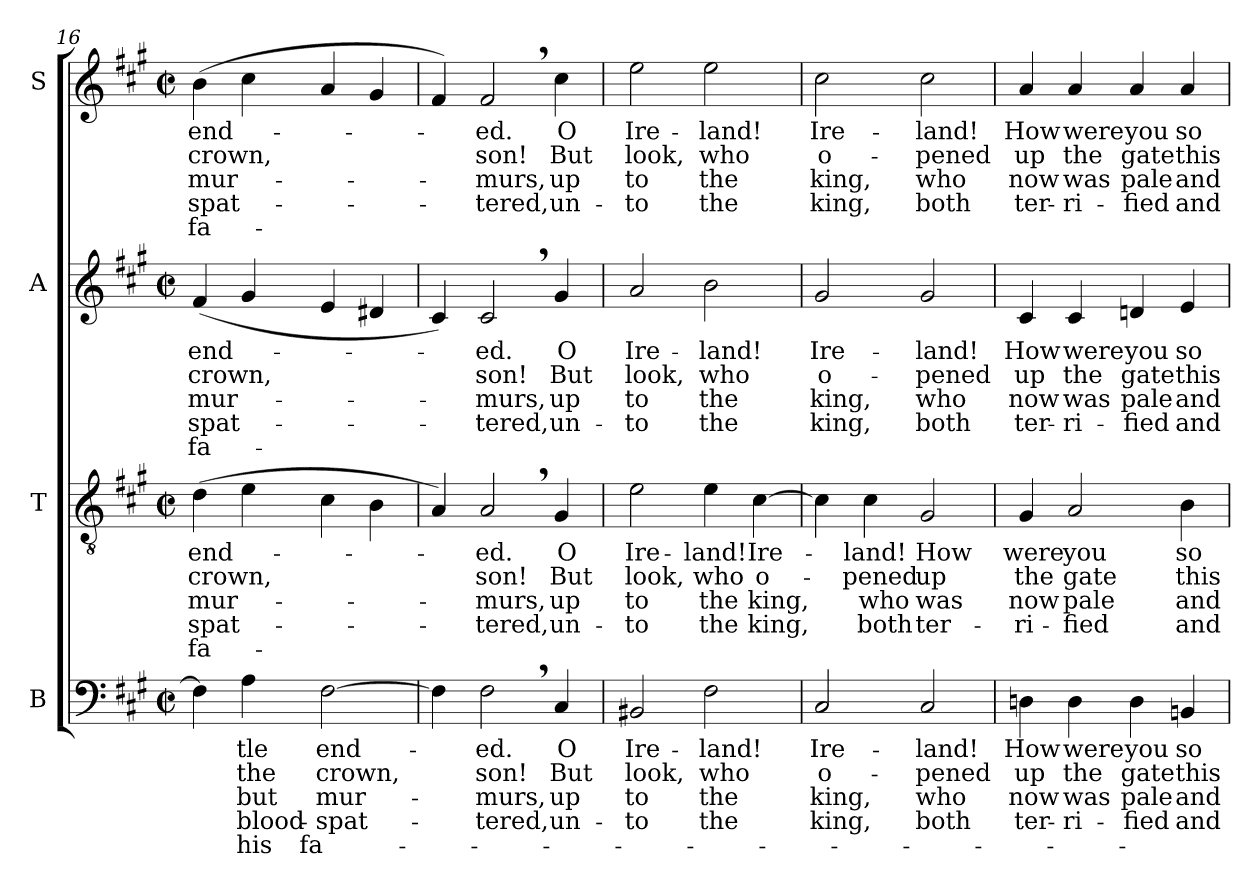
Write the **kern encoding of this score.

**kern	**text	**text	**text	**text	**text	**kern	**text	**text	**text	**text	**text	**kern	**text	**text	**text	**text	**text	**kern	**text	**text	**text	**text	**text
*part4	*part4	*part4	*part4	*part4	*part4	*part3	*part3	*part3	*part3	*part3	*part3	*part2	*part2	*part2	*part2	*part2	*part2	*part1	*part1	*part1	*part1	*part1	*part1
*staff4	*staff4	*staff4	*staff4	*staff4	*staff4	*staff3	*staff3	*staff3	*staff3	*staff3	*staff3	*staff2	*staff2	*staff2	*staff2	*staff2	*staff2	*staff1	*staff1	*staff1	*staff1	*staff1	*staff1
*I"B	*	*	*	*	*	*I"T	*	*	*	*	*	*I"A	*	*	*	*	*	*I"S	*	*	*	*	*
!!LO:PB:g=z
*clefF4	*	*	*	*	*	*clefGv2	*	*	*	*	*	*clefG2	*	*	*	*	*	*clefG2	*	*	*	*	*
*k[f#c#g#]	*	*	*	*	*	*k[f#c#g#]	*	*	*	*	*	*k[f#c#g#]	*	*	*	*	*	*k[f#c#g#]	*	*	*	*	*
*f#:	*	*	*	*	*	*f#:	*	*	*	*	*	*f#:	*	*	*	*	*	*f#:	*	*	*	*	*
*M2/2	*	*	*	*	*	*M2/2	*	*	*	*	*	*M2/2	*	*	*	*	*	*M2/2	*	*	*	*	*
*met(c|)	*	*	*	*	*	*met(c|)	*	*	*	*	*	*met(c|)	*	*	*	*	*	*met(c|)	*	*	*	*	*
=16	=16	=16	=16	=16	=16	=16	=16	=16	=16	=16	=16	=16	=16	=16	=16	=16	=16	=16	=16	=16	=16	=16	=16
!	!	!	!	!	!	!	!LO:LY:b	!LO:LY:b	!LO:LY:b	!LO:LY:b	!LO:LY:b	!	!	!	!	!	!	!	!	!	!	!	!
!	!	!	!	!	!	!	!	!	!	!	!	!	!LO:LY:b	!LO:LY:b	!LO:LY:b	!LO:LY:b	!LO:LY:b	!	!	!	!	!	!
!	!	!	!	!	!	!	!	!	!	!	!	!	!	!	!	!	!	!	!LO:LY:b	!LO:LY:b	!LO:LY:b	!LO:LY:b	!LO:LY:b
4F#\]	.	.	.	.	.	(>4d\	end-	crown,	mur-	-spat-	fa­-	(<4f#/	end-	crown,	mur-	-spat-	fa­-	(>4b\	end-	crown,	mur-	-spat-	fa­-
!	!LO:LY:b	!LO:LY:b	!LO:LY:b	!LO:LY:b	!LO:LY:b	!	!	!	!	!	!	!	!	!	!	!	!	!	!	!	!	!	!
4A\	-tle	the	but	blood-	his	4e\	.	.	.	.	.	4g#/	.	.	.	.	.	4cc#\	.	.	.	.	.
!	!LO:LY:b	!LO:LY:b	!LO:LY:b	!LO:LY:b	!LO:LY:b	!	!	!	!	!	!	!	!	!	!	!	!	!	!	!	!	!	!
!	!	!	!	!	!	!	!	!	!	!	!LO:LY:b	!	!	!	!	!	!	!	!	!	!	!	!
!	!	!	!	!	!	!	!	!	!	!	!	!	!	!	!	!	!LO:LY:b	!	!	!	!	!	!
!	!	!	!	!	!	!	!	!	!	!	!	!	!	!	!	!	!	!	!	!	!	!	!LO:LY:b
[2F#\	end-	crown,	mur-	-spat-	fa­-	4c#\	.	.	.	.	-­	4e/	.	.	.	.	-­	4a/	.	.	.	.	-­
.	.	.	.	.	.	4B\	.	.	.	.	.	4d#X/	.	.	.	.	.	4g#/	.	.	.	.	.
=17	=17	=17	=17	=17	=17	=17	=17	=17	=17	=17	=17	=17	=17	=17	=17	=17	=17	=17	=17	=17	=17	=17	=17
4F#\]	.	.	.	.	.	4A/)	.	.	.	.	.	4c#/)	.	.	.	.	.	4f#/)	.	.	.	.	.
!	!LO:LY:b	!LO:LY:b	!LO:LY:b	!LO:LY:b	!	!	!	!	!	!	!	!	!	!	!	!	!	!	!	!	!	!	!
!	!	!	!	!	!	!	!LO:LY:b	!LO:LY:b	!LO:LY:b	!LO:LY:b	!	!	!	!	!	!	!	!	!	!	!	!	!
!	!	!	!	!	!	!	!	!	!	!	!	!	!LO:LY:b	!LO:LY:b	!LO:LY:b	!LO:LY:b	!	!	!	!	!	!	!
!	!	!	!	!	!	!	!	!	!	!	!	!	!	!	!	!	!	!	!LO:LY:b	!LO:LY:b	!LO:LY:b	!LO:LY:b	!
2F#,>\	-ed.	son!	-murs,	-tered,	.	2A,>/	-ed.	son!	-murs,	-tered,	.	2c#,>/	-ed.	son!	-murs,	-tered,	.	2f#,>/	-ed.	son!	-murs,	-tered,	.
!	!LO:LY:b	!LO:LY:b	!LO:LY:b	!LO:LY:b	!	!	!	!	!	!	!	!	!	!	!	!	!	!	!	!	!	!	!
!	!	!	!	!	!	!	!LO:LY:b	!LO:LY:b	!LO:LY:b	!LO:LY:b	!	!	!	!	!	!	!	!	!	!	!	!	!
!	!	!	!	!	!	!	!	!	!	!	!	!	!LO:LY:b	!LO:LY:b	!LO:LY:b	!LO:LY:b	!	!	!	!	!	!	!
!	!	!	!	!	!	!	!	!	!	!	!	!	!	!	!	!	!	!	!LO:LY:b	!LO:LY:b	!LO:LY:b	!LO:LY:b	!
4C#/	O	But	up	un-	.	4G#/	O	But	up	un-	.	4g#/	O	But	up	un-	.	4cc#\	O	But	up	un-	.
=18	=18	=18	=18	=18	=18	=18	=18	=18	=18	=18	=18	=18	=18	=18	=18	=18	=18	=18	=18	=18	=18	=18	=18
!	!LO:LY:b	!LO:LY:b	!LO:LY:b	!LO:LY:b	!	!	!	!	!	!	!	!	!	!	!	!	!	!	!	!	!	!	!
!	!	!	!	!	!	!	!LO:LY:b	!LO:LY:b	!LO:LY:b	!LO:LY:b	!	!	!	!	!	!	!	!	!	!	!	!	!
!	!	!	!	!	!	!	!	!	!	!	!	!	!LO:LY:b	!LO:LY:b	!LO:LY:b	!LO:LY:b	!	!	!	!	!	!	!
!	!	!	!	!	!	!	!	!	!	!	!	!	!	!	!	!	!	!	!LO:LY:b	!LO:LY:b	!LO:LY:b	!LO:LY:b	!
2BB#X/	Ire-	look,	to	-to	.	2e\	Ire-	look,	to	-to	.	2a/	Ire-	look,	to	-to	.	2ee\	Ire-	look,	to	-to	.
!	!LO:LY:b	!LO:LY:b	!LO:LY:b	!LO:LY:b	!	!	!	!	!	!	!	!	!	!	!	!	!	!	!	!	!	!	!
!	!	!	!	!	!	!	!LO:LY:b	!LO:LY:b	!LO:LY:b	!LO:LY:b	!	!	!	!	!	!	!	!	!	!	!	!	!
!	!	!	!	!	!	!	!	!	!	!	!	!	!LO:LY:b	!LO:LY:b	!LO:LY:b	!LO:LY:b	!	!	!	!	!	!	!
!	!	!	!	!	!	!	!	!	!	!	!	!	!	!	!	!	!	!	!LO:LY:b	!LO:LY:b	!LO:LY:b	!LO:LY:b	!
2F#\	-land!	who	the	the	.	4e\	-land!	who	the	the	.	2b\	-land!	who	the	the	.	2ee\	-land!	who	the	the	.
!	!	!	!	!	!	!	!LO:LY:b	!LO:LY:b	!LO:LY:b	!LO:LY:b	!	!	!	!	!	!	!	!	!	!	!	!	!
.	.	.	.	.	.	[4c#\	Ire-	o-	king,	king,	.	.	.	.	.	.	.	.	.	.	.	.	.
=19	=19	=19	=19	=19	=19	=19	=19	=19	=19	=19	=19	=19	=19	=19	=19	=19	=19	=19	=19	=19	=19	=19	=19
!	!LO:LY:b	!LO:LY:b	!LO:LY:b	!LO:LY:b	!	!	!	!	!	!	!	!	!	!	!	!	!	!	!	!	!	!	!
!	!	!	!	!	!	!	!	!	!	!	!	!	!LO:LY:b	!LO:LY:b	!LO:LY:b	!LO:LY:b	!	!	!	!	!	!	!
!	!	!	!	!	!	!	!	!	!	!	!	!	!	!	!	!	!	!	!LO:LY:b	!LO:LY:b	!LO:LY:b	!LO:LY:b	!
2C#/	Ire-	o-	king,	king,	.	4c#\]	.	.	.	.	.	2g#/	Ire-	o-	king,	king,	.	2cc#\	Ire-	o-	king,	king,	.
!	!	!	!	!	!	!	!LO:LY:b	!LO:LY:b	!LO:LY:b	!LO:LY:b	!	!	!	!	!	!	!	!	!	!	!	!	!
.	.	.	.	.	.	4c#\	-land!	-pened	who	both	.	.	.	.	.	.	.	.	.	.	.	.	.
!	!LO:LY:b	!LO:LY:b	!LO:LY:b	!LO:LY:b	!	!	!	!	!	!	!	!	!	!	!	!	!	!	!	!	!	!	!
!	!	!	!	!	!	!	!LO:LY:b	!LO:LY:b	!LO:LY:b	!LO:LY:b	!	!	!	!	!	!	!	!	!	!	!	!	!
!	!	!	!	!	!	!	!	!	!	!	!	!	!LO:LY:b	!LO:LY:b	!LO:LY:b	!LO:LY:b	!	!	!	!	!	!	!
!	!	!	!	!	!	!	!	!	!	!	!	!	!	!	!	!	!	!	!LO:LY:b	!LO:LY:b	!LO:LY:b	!LO:LY:b	!
2C#/	-land!	-pened	who	both	.	2G#/	How	up	was	ter-	.	2g#/	-land!	-pened	who	both	.	2cc#\	-land!	-pened	who	both	.
=20	=20	=20	=20	=20	=20	=20	=20	=20	=20	=20	=20	=20	=20	=20	=20	=20	=20	=20	=20	=20	=20	=20	=20
!	!LO:LY:b	!LO:LY:b	!LO:LY:b	!LO:LY:b	!	!	!	!	!	!	!	!	!	!	!	!	!	!	!	!	!	!	!
!	!	!	!	!	!	!	!LO:LY:b	!LO:LY:b	!LO:LY:b	!LO:LY:b	!	!	!	!	!	!	!	!	!	!	!	!	!
!	!	!	!	!	!	!	!	!	!	!	!	!	!LO:LY:b	!LO:LY:b	!LO:LY:b	!LO:LY:b	!	!	!	!	!	!	!
!	!	!	!	!	!	!	!	!	!	!	!	!	!	!	!	!	!	!	!LO:LY:b	!LO:LY:b	!LO:LY:b	!LO:LY:b	!
4Dn\	How	up	now	ter-	.	4G#/	were	the	now	-ri-	.	4c#/	How	up	now	ter-	.	4a/	How	up	now	ter-	.
!	!LO:LY:b	!LO:LY:b	!LO:LY:b	!LO:LY:b	!	!	!	!	!	!	!	!	!	!	!	!	!	!	!	!	!	!	!
!	!	!	!	!	!	!	!LO:LY:b	!LO:LY:b	!LO:LY:b	!LO:LY:b	!	!	!	!	!	!	!	!	!	!	!	!	!
!	!	!	!	!	!	!	!	!	!	!	!	!	!LO:LY:b	!LO:LY:b	!LO:LY:b	!LO:LY:b	!	!	!	!	!	!	!
!	!	!	!	!	!	!	!	!	!	!	!	!	!	!	!	!	!	!	!LO:LY:b	!LO:LY:b	!LO:LY:b	!LO:LY:b	!
4D\	were	the	was	-ri-	.	2A/	you	gate	pale	-fied	.	4c#/	were	the	was	-ri-	.	4a/	were	the	was	-ri-	.
!	!LO:LY:b	!LO:LY:b	!LO:LY:b	!LO:LY:b	!	!	!	!	!	!	!	!	!	!	!	!	!	!	!	!	!	!	!
!	!	!	!	!	!	!	!	!	!	!	!	!	!LO:LY:b	!LO:LY:b	!LO:LY:b	!LO:LY:b	!	!	!	!	!	!	!
!	!	!	!	!	!	!	!	!	!	!	!	!	!	!	!	!	!	!	!LO:LY:b	!LO:LY:b	!LO:LY:b	!LO:LY:b	!
4D\	you	gate	pale	-fied	.	.	.	.	.	.	.	4dn/	you	gate	pale	-fied	.	4a/	you	gate	pale	-fied	.
!	!LO:LY:b	!LO:LY:b	!LO:LY:b	!LO:LY:b	!	!	!	!	!	!	!	!	!	!	!	!	!	!	!	!	!	!	!
!	!	!	!	!	!	!	!LO:LY:b	!LO:LY:b	!LO:LY:b	!LO:LY:b	!	!	!	!	!	!	!	!	!	!	!	!	!
!	!	!	!	!	!	!	!	!	!	!	!	!	!LO:LY:b	!LO:LY:b	!LO:LY:b	!LO:LY:b	!	!	!	!	!	!	!
!	!	!	!	!	!	!	!	!	!	!	!	!	!	!	!	!	!	!	!LO:LY:b	!LO:LY:b	!LO:LY:b	!LO:LY:b	!
4BBn/	so	this	and	and	.	4B\	so	this	and	and	.	4e/	so	this	and	and	.	4a/	so	this	and	and	.
=	=	=	=	=	=	=	=	=	=	=	=	=	=	=	=	=	=	=	=	=	=	=	=
*-	*-	*-	*-	*-	*-	*-	*-	*-	*-	*-	*-	*-	*-	*-	*-	*-	*-	*-	*-	*-	*-	*-	*-
